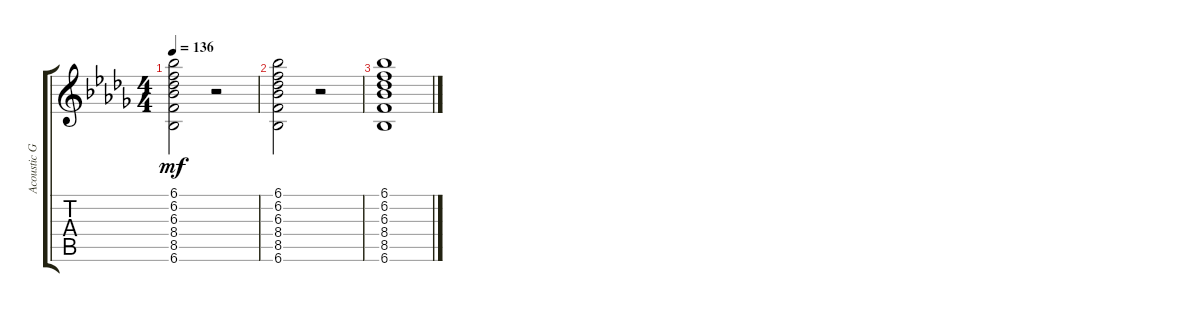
\track ("Acoustic Guitar" "Acoustic G") {instrument acousticguitarsteel}
\staff {score tabs}
\tuning (E4 B3 G3 D3 A2 E2) {hide}
\ts (4 4)
\tempo 136
\clef g2
\ks db
(6.1 6.2 6.3 8.4 8.5 6.6).2{dy mf} r.2 |
(6.1 6.2 6.3 8.4 8.5 6.6).2 r.2 |
(6.1 6.2 6.3 8.4 8.5 6.6).1
